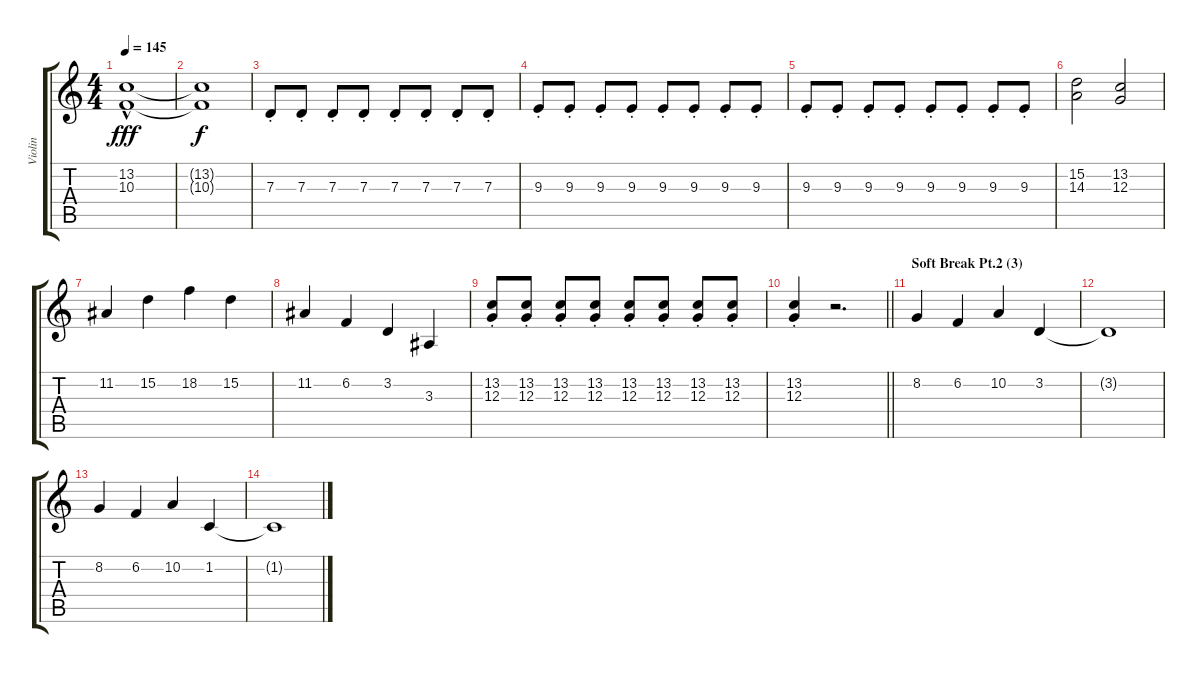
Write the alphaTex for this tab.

\track ("Violin" "Violin") {instrument violin}
\staff {score tabs}
\tuning (E4 B3 G3 D3 A2 D2) {hide}
\ts (4 4)
\tempo 145
\clef g2
\ks c
(13.2 10.3{hac}).1{dy fff} |
(13.2{t} 10.3{t}).1{dy f} |
7.3{st}.8{volume 14} 7.3{st}.8 7.3{st}.8 7.3{st}.8 7.3{st}.8 7.3{st}.8 7.3{st}.8 7.3{st}.8 |
9.3{st}.8 9.3{st}.8 9.3{st}.8 9.3{st}.8 9.3{st}.8 9.3{st}.8 9.3{st}.8 9.3{st}.8 |
9.3{st}.8 9.3{st}.8 9.3{st}.8 9.3{st}.8 9.3{st}.8 9.3{st}.8 9.3{st}.8 9.3{st}.8 |
(15.2 14.3).2 (13.2 12.3).2{volume 11} |
11.2.4 15.2.4 18.2.4 15.2.4 |
11.2.4 6.2.4 3.2.4 3.3.4 |
(13.2{st} 12.3{st}).8 (13.2{st} 12.3{st}).8 (13.2{st} 12.3{st}).8 (13.2{st} 12.3{st}).8 (13.2{st} 12.3{st}).8 (13.2{st} 12.3{st}).8 (13.2{st} 12.3{st}).8 (13.2{st} 12.3{st}).8 |
\barLineRight lightlight
(13.2{st} 12.3{st}).4 r.2{d} |
\section ("" "Soft Break Pt.2 (3)")
8.2.4 6.2.4 10.2.4 3.2.4 |
3.2{t}.1 |
8.2.4 6.2.4 10.2.4 1.2.4 |
1.2{t}.1
